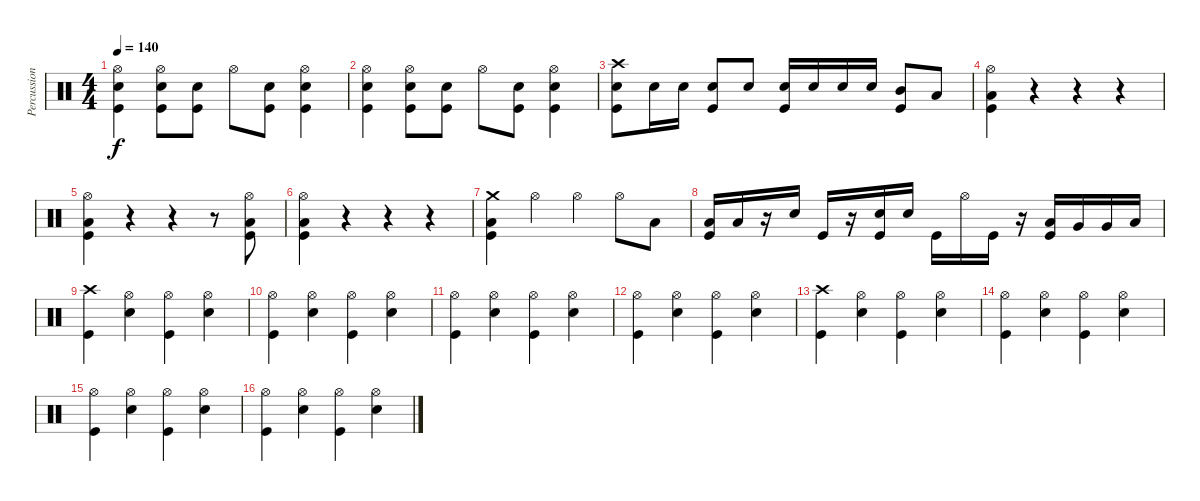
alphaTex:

\track ("Percussion" "Percussion") {instrument percussion}
\staff {score}
\articulation defaults
\ts (4 4)
\tempo 140
\clef neutral
\ks c
("Hi-Hat (open)" "Snare (hit) 2" "Kick (hit)").4{dy f} ("Hi-Hat (open)" "Snare (hit) 2" "Kick (hit)").8 ("Snare (hit) 2" "Kick (hit)").8 "Hi-Hat (open)".8 ("Snare (hit) 2" "Kick (hit)").8 ("Hi-Hat (open)" "Snare (hit) 2" "Kick (hit)").4 |
("Hi-Hat (open)" "Snare (hit) 2" "Kick (hit)").4 ("Hi-Hat (open)" "Snare (hit) 2" "Kick (hit)").8 ("Snare (hit) 2" "Kick (hit)").8 "Hi-Hat (open)".8 ("Snare (hit) 2" "Kick (hit)").8 ("Hi-Hat (open)" "Snare (hit) 2" "Kick (hit)").4 |
("Crash high (hit)" "Snare (hit) 2" "Kick (hit)").8 "Electric Snare (hit)".16 "Electric Snare (hit)".16 ("Snare (hit) 2" "Kick (hit)").8 "Snare (hit) 2".8 ("Electric Snare (hit)" "Kick (hit)").16 "Electric Snare (hit)".16 "Electric Snare (hit)".16 "Electric Snare (hit)".16 ("Mid Tom (hit)" "Kick (hit)").8 "Low Tom (hit)".8 |
("Hi-Hat (open)" "Low Floor Tom (hit)" "Kick (hit)").4 r.4 r.4 r.4 |
("Hi-Hat (open)" "Low Floor Tom (hit)" "Kick (hit)").4 r.4 r.4 r.8 ("Hi-Hat (open)" "Low Floor Tom (hit)" "Kick (hit)").8 |
("Hi-Hat (open)" "Low Floor Tom (hit)" "Kick (hit)").4 r.4 r.4 r.4 |
("Crash medium (hit)" "Low Floor Tom (hit)" "Kick (hit)").4 "Hi-Hat (open)".4 "Hi-Hat (open)".4 "Hi-Hat (open)".8 "Low Floor Tom (hit)".8 |
("Low Tom (hit)" "Kick (hit)").16 "Low Tom (hit)".16 r.16 "Electric Snare (hit)".16 "Kick (hit)".16 r.16 ("Electric Snare (hit)" "Kick (hit)").16 "Electric Snare (hit)".16 "Kick (hit)".16 "Hi-Hat (open)".16 "Kick (hit)".16 r.16 ("Low Tom (hit)" "Kick (hit)").16 "Very Low Tom (hit)".16 "Very Low Tom (hit)".16 "Low Floor Tom (hit)".16 |
("Crash high (hit)" "Kick (hit)").4 ("Hi-Hat (open)" "Snare (hit) 2").4 ("Hi-Hat (open)" "Kick (hit)").4 ("Hi-Hat (open)" "Snare (hit) 2").4 |
("Hi-Hat (open)" "Kick (hit)").4 ("Hi-Hat (open)" "Snare (hit) 2").4 ("Hi-Hat (open)" "Kick (hit)").4 ("Hi-Hat (open)" "Snare (hit) 2").4 |
("Hi-Hat (open)" "Kick (hit)").4 ("Hi-Hat (open)" "Snare (hit) 2").4 ("Hi-Hat (open)" "Kick (hit)").4 ("Hi-Hat (open)" "Snare (hit) 2").4 |
("Hi-Hat (open)" "Kick (hit)").4 ("Hi-Hat (open)" "Snare (hit) 2").4 ("Hi-Hat (open)" "Kick (hit)").4 ("Hi-Hat (open)" "Snare (hit) 2").4 |
("Crash high (hit)" "Kick (hit)").4 ("Hi-Hat (open)" "Snare (hit) 2").4 ("Hi-Hat (open)" "Kick (hit)").4 ("Hi-Hat (open)" "Snare (hit) 2").4 |
("Hi-Hat (open)" "Kick (hit)").4 ("Hi-Hat (open)" "Snare (hit) 2").4 ("Hi-Hat (open)" "Kick (hit)").4 ("Hi-Hat (open)" "Snare (hit) 2").4 |
("Hi-Hat (open)" "Kick (hit)").4 ("Hi-Hat (open)" "Snare (hit) 2").4 ("Hi-Hat (open)" "Kick (hit)").4 ("Hi-Hat (open)" "Snare (hit) 2").4 |
("Hi-Hat (open)" "Kick (hit)").4 ("Hi-Hat (open)" "Snare (hit) 2").4 ("Hi-Hat (open)" "Kick (hit)").4 ("Hi-Hat (open)" "Snare (hit) 2").4
